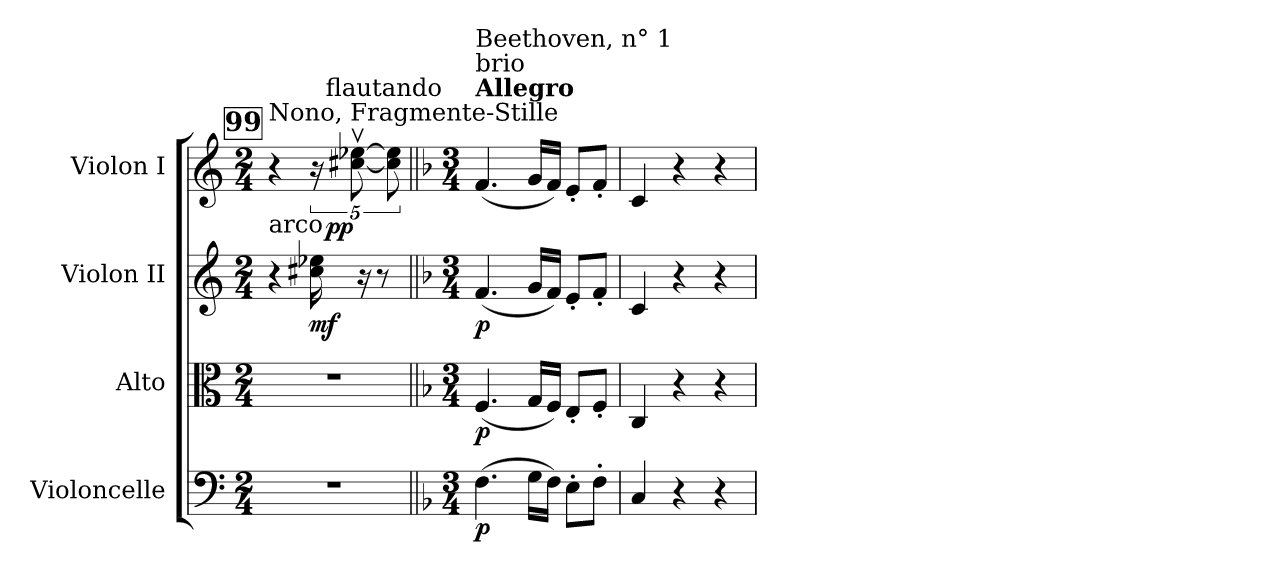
**kern	**dynam	**kern	**dynam	**kern	**dynam	**kern	**dynam
*part4	*part4	*part3	*part3	*part2	*part2	*part1	*part1
*staff4	*staff4	*staff3	*staff3	*staff2	*staff2	*staff1	*staff1
*I"Violoncelle	*	*I"Alto	*	*I"Violon II	*	*I"Violon I	*
*I'Vc.	*	*I'Alt.	*	*I'Vln. II	*	*I'Vln. I	*
*clefF4	*	*clefC3	*	*clefG2	*	*clefG2	*
*k[]	*	*k[]	*	*k[]	*	*k[]	*
*C:	*	*C:	*	*C:	*	*C:	*
*M2/4	*	*M2/4	*	*M2/4	*	*M2/4	*
*MM36	*	*MM36	*	*MM36	*	*MM36	*
!!LO:REH:place=s1:a:t=99
=198	=198	=198	=198	=198	=198	=198	=198
!	!	!	!	!	!	!LO:TX:a:t=Nono, Fragmente-Stille	!
!	!	!	!	!LO:TX:a:color=#000000:t=arco	!	!	!
2r	.	2r	.	4r	.	4r	.
!	!	!	!	!	!LO:DY:b	!	!
.	.	.	.	16ee-X\ 16cc#X\	mf	20r	.
!	!	!	!	!	!	!LO:TX:a:color=#000000:t=flautando	!
!	!	!	!	!	!	!	!LO:DY:b
.	.	.	.	.	.	[10ee-X\v> [<10cc#X\v>	pp
.	.	.	.	16r	.	.	.
.	.	.	.	8r	.	.	.
.	.	.	.	.	.	10ee-\] 10cc#\]	.
!!LO:PB:g=z
=199||	=199||	=199||	=199||	=199||	=199||	=199||	=199||
!!LO:REH:place=s1:a:t=100
*k[b-]	*	*k[b-]	*	*k[b-]	*	*k[b-]	*
*F:	*	*F:	*	*F:	*	*F:	*
*M3/4	*	*M3/4	*	*M3/4	*	*M3/4	*
!	!	!	!	!	!	!LO:TX:a:B:t=Allegro	!
!	!	!	!	!	!	!LO:TX:a:t=brio	!
!	!	!	!	!	!	!LO:TX:a:t=Beethoven, n° 1	!
!	!LO:DY:b	!	!LO:DY:b	!	!LO:DY:b	!	!LO:DY:b
!	!	!	!	!	!	!	!LO:DY:n=1:b
(4.F\	p	(4.F/	p	(4.f/	p	(4.f/	mp p
16G\LL	.	16G/LL	.	16g/LL	.	16g/LL	.
16F\JJ)	.	16F/JJ)	.	16f/JJ)	.	16f/JJ)	.
8E'>\L	.	8E'</L	.	8e'</L	.	8e'</L	.
8F'>\J	.	8F'</J	.	8f'</J	.	8f'</J	.
=200	=200	=200	=200	=200	=200	=200	=200
4C/	.	4C/	.	4c/	.	4c/	.
4r	.	4r	.	4r	.	4r	.
4r	.	4r	.	4r	.	4r	.
=	=	=	=	=	=	=	=
*-	*-	*-	*-	*-	*-	*-	*-
